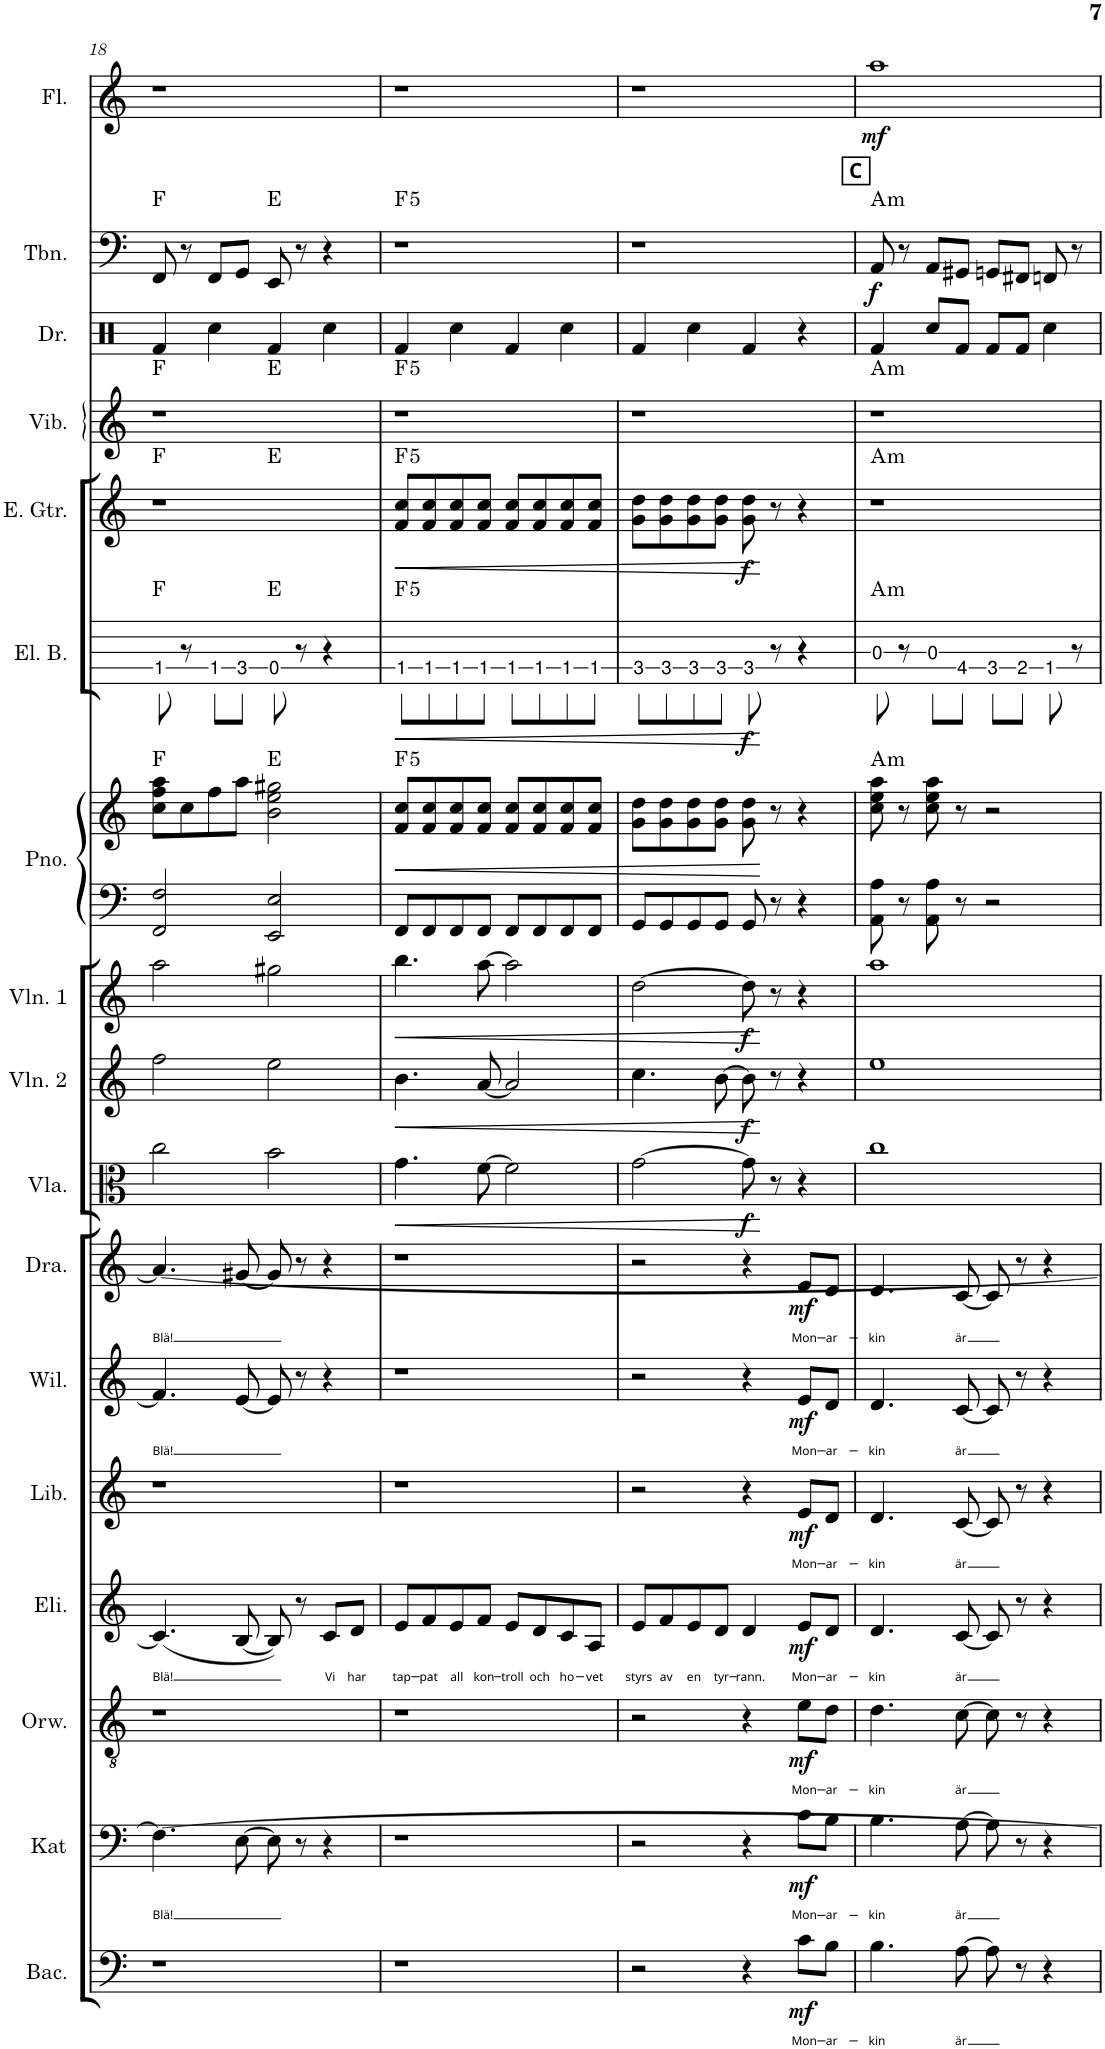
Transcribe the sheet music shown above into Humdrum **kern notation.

**kern	**text	**dynam	**kern	**text	**dynam	**kern	**text	**dynam	**kern	**text	**dynam	**kern	**text	**dynam	**kern	**text	**dynam	**kern	**text	**dynam	**kern	**dynam	**kern	**dynam	**kern	**dynam	**kern	**kern	**dynam	**harte	**kern	**dynam	**kern	**dynam	**kern	**harte	**kern	**kern	**dynam	**harte	**kern	**dynam
*part17	*part17	*part17	*part16	*part16	*part16	*part15	*part15	*part15	*part14	*part14	*part14	*part13	*part13	*part13	*part12	*part12	*part12	*part11	*part11	*part11	*part10	*part10	*part9	*part9	*part8	*part8	*part7	*part7	*part7	*part7	*part6	*part6	*part5	*part5	*part4	*part4	*part3	*part2	*part2	*part2	*part1	*part1
*staff18	*staff18	*staff18	*staff17	*staff17	*staff17	*staff16	*staff16	*staff16	*staff15	*staff15	*staff15	*staff14	*staff14	*staff14	*staff13	*staff13	*staff13	*staff12	*staff12	*staff12	*staff11	*staff11	*staff10	*staff10	*staff9	*staff9	*staff8	*staff7	*staff7/8	*	*staff6	*staff6	*staff5	*staff5	*staff4	*	*staff3	*staff2	*staff2	*	*staff1	*staff1
*I"Bacon	*	*	*I"Kat	*	*	*I"Orwen	*	*	*I"Elisabet	*	*	*I"Libby	*	*	*I"Wilma Shakespeare	*	*	*I"Drake	*	*	*I"Viola	*	*I"Violin 2	*	*I"Violin 1	*	*I"Piano	*	*	*	*I"5-str. Electric Bass	*	*I"Electric Guitar	*	*I"Vibraphone	*	*I"Drum Set	*I"Trombone	*	*	*I"Flute	*
*I'Bac.	*	*	*I'Kat	*	*	*I'Orw.	*	*	*I'Eli.	*	*	*I'Lib.	*	*	*I'Wil.	*	*	*I'Dra.	*	*	*I'Vla.	*	*I'Vln. 2	*	*I'Vln. 1	*	*I'Pno.	*	*	*	*I'El. B.	*	*I'E. Gtr.	*	*I'Vib.	*	*I'Dr.	*I'Tbn.	*	*	*I'Fl.	*
!!LO:PB:g=z
*clefF4	*	*	*clefF4	*	*	*clefGv2	*	*	*clefG2	*	*	*clefG2	*	*	*clefG2	*	*	*clefG2	*	*	*clefC3	*	*clefG2	*	*clefG2	*	*clefF4	*clefG2	*	*	*	*	*clefG2	*	*clefG2	*	*clefX	*clefF4	*	*	*clefG2	*
*	*	*	*	*	*	*Trd7c12	*	*	*	*	*	*	*	*	*	*	*	*	*	*	*	*	*	*	*	*	*	*	*	*	*Trd7c12	*	*Trd7c12	*	*	*	*	*	*	*	*Trd-7c-12	*
*k[]	*	*	*k[]	*	*	*k[]	*	*	*k[]	*	*	*k[]	*	*	*k[]	*	*	*k[]	*	*	*k[]	*	*k[]	*	*k[]	*	*k[]	*k[]	*	*	*k[]	*	*k[]	*	*k[]	*	*k[]	*k[]	*	*	*k[]	*
*M4/4	*	*	*M4/4	*	*	*M4/4	*	*	*M4/4	*	*	*M4/4	*	*	*M4/4	*	*	*M4/4	*	*	*M4/4	*	*M4/4	*	*M4/4	*	*M4/4	*M4/4	*	*	*M4/4	*	*M4/4	*	*M4/4	*	*M4/4	*M4/4	*	*	*M4/4	*
=18	=18	=18	=18	=18	=18	=18	=18	=18	=18	=18	=18	=18	=18	=18	=18	=18	=18	=18	=18	=18	=18	=18	=18	=18	=18	=18	=18	=18	=18	=18	=18	=18	=18	=18	=18	=18	=18	=18	=18	=18	=18	=18
!	!	!	!	!LO:LY:b	!	!	!	!	!	!LO:LY:b	!	!	!	!	!	!LO:LY:b	!	!	!LO:LY:b	!	!	!	!	!	!	!	!	!	!	!	!	!	!	!	!	!	!	!	!	!	!	!
*	*	*	*	*	*	*	*	*	*	*	*	*	*	*	*	*	*	*	*	*	*	*	*	*	*	*	*	*	*	*	*	*	*	*	*^	*	*	*	*	*	*	*
1r	.	.	4.F\_	Blä!	.	1r	.	.	(4.c/]	Blä!	.	1r	.	.	4.f/]	Blä!	.	4.a/_	Blä!	.	2cc\	.	2ff\	.	2aa\	.	2FF/ 2F/	8cc\ 8ff\ 8aa\L	.	F:maj	8FF\	.	1r	.	1r	2ryy	F:maj	4Rf/	8FF/	.	F:maj	1r	.
.	.	.	.	.	.	.	.	.	.	.	.	.	.	.	.	.	.	.	.	.	.	.	.	.	.	.	.	8cc\	.	.	8r	.	.	.	.	.	.	.	8r	.	.	.	.
.	.	.	.	.	.	.	.	.	.	.	.	.	.	.	.	.	.	.	.	.	.	.	.	.	.	.	.	8ff\	.	.	8FF\L	.	.	.	.	.	.	4Rcc\	8FF/L	.	.	.	.
.	.	.	[8E\	.	.	.	.	.	[8B/	.	.	.	.	.	[8e/	.	.	[8g#X/	.	.	.	.	.	.	.	.	.	8aa\J	.	.	8GG\J	.	.	.	.	.	.	.	8GG/J	.	.	.	.
.	.	.	8E\]	.	.	.	.	.	8B/])	.	.	.	.	.	8e/]	.	.	8g#/]	.	.	2b\	.	2ee\	.	2gg#X\	.	2EE/ 2E/	2b\ 2ee\ 2gg#X\	.	E:maj	8EE\	.	.	.	.	2ryy	E:maj	4Rf/	8EE/	.	E:maj	.	.
.	.	.	8r	.	.	.	.	.	8r	.	.	.	.	.	8r	.	.	8r	.	.	.	.	.	.	.	.	.	.	.	.	8r	.	.	.	.	.	.	.	8r	.	.	.	.
!	!	!	!	!	!	!	!	!	!	!LO:LY:b	!	!	!	!	!	!	!	!	!	!	!	!	!	!	!	!	!	!	!	!	!	!	!	!	!	!	!	!	!	!	!	!	!
.	.	.	4r	.	.	.	.	.	8c/L	Vi	.	.	.	.	4r	.	.	4r	.	.	.	.	.	.	.	.	.	.	.	.	4r	.	.	.	.	.	.	4Rcc\	4r	.	.	.	.
!	!	!	!	!	!	!	!	!	!	!LO:LY:b	!	!	!	!	!	!	!	!	!	!	!	!	!	!	!	!	!	!	!	!	!	!	!	!	!	!	!	!	!	!	!	!	!
.	.	.	.	.	.	.	.	.	8d/J	har	.	.	.	.	.	.	.	.	.	.	.	.	.	.	.	.	.	.	.	.	.	.	.	.	.	.	.	.	.	.	.	.	.
=19	=19	=19	=19	=19	=19	=19	=19	=19	=19	=19	=19	=19	=19	=19	=19	=19	=19	=19	=19	=19	=19	=19	=19	=19	=19	=19	=19	=19	=19	=19	=19	=19	=19	=19	=19	=19	=19	=19	=19	=19	=19	=19	=19
!	!	!	!	!	!	!	!	!	!	!LO:LY:b	!	!	!	!	!	!	!	!	!	!	!	!LO:HP:b	!	!LO:HP:b	!	!LO:HP:b	!	!	!LO:HP:b	!LO:H:kt=5	!	!LO:HP:b	!	!LO:HP:b	!	!	!LO:H:kt=5	!	!	!	!LO:H:kt=5	!	!
*	*	*	*	*	*	*	*	*	*	*	*	*	*	*	*	*	*	*	*	*	*	*	*	*	*	*	*	*	*	*	*	*	*	*	*v	*v	*	*	*	*	*	*	*
1r	.	.	1r	.	.	1r	.	.	8e/L	tap-	.	1r	.	.	1r	.	.	1r	.	.	4.g\	<	4.b\	<	4.bb\	<	8FF/L	8f/ 8cc/L	<	F:(1,5)	8FF\L	<	8f/ 8cc/L	<	1r	F:(1,5)	4Rf/	1r	.	F:(1,5)	1r	.
!	!	!	!	!	!	!	!	!	!	!LO:LY:b	!	!	!	!	!	!	!	!	!	!	!	!	!	!	!	!	!	!	!	!	!	!	!	!	!	!	!	!	!	!	!	!
.	.	.	.	.	.	.	.	.	8f/	-pat	.	.	.	.	.	.	.	.	.	.	.	.	.	.	.	.	8FF/	8f/ 8cc/	.	.	8FF\	.	8f/ 8cc/	.	.	.	.	.	.	.	.	.
!	!	!	!	!	!	!	!	!	!	!LO:LY:b	!	!	!	!	!	!	!	!	!	!	!	!	!	!	!	!	!	!	!	!	!	!	!	!	!	!	!	!	!	!	!	!
.	.	.	.	.	.	.	.	.	8e/	all	.	.	.	.	.	.	.	.	.	.	.	.	.	.	.	.	8FF/	8f/ 8cc/	.	.	8FF\	.	8f/ 8cc/	.	.	.	4Rcc\	.	.	.	.	.
!	!	!	!	!	!	!	!	!	!	!LO:LY:b	!	!	!	!	!	!	!	!	!	!	!	!	!	!	!	!	!	!	!	!	!	!	!	!	!	!	!	!	!	!	!	!
.	.	.	.	.	.	.	.	.	8f/J	kon-	.	.	.	.	.	.	.	.	.	.	[8f\	.	[8a/	.	[8aa\	.	8FF/J	8f/ 8cc/J	.	.	8FF\J	.	8f/ 8cc/J	.	.	.	.	.	.	.	.	.
!	!	!	!	!	!	!	!	!	!	!LO:LY:b	!	!	!	!	!	!	!	!	!	!	!	!	!	!	!	!	!	!	!	!	!	!	!	!	!	!	!	!	!	!	!	!
.	.	.	.	.	.	.	.	.	8e/L	-troll	.	.	.	.	.	.	.	.	.	.	2f\]	.	2a/]	.	2aa\]	.	8FF/L	8f/ 8cc/L	.	.	8FF\L	.	8f/ 8cc/L	.	.	.	4Rf/	.	.	.	.	.
!	!	!	!	!	!	!	!	!	!	!LO:LY:b	!	!	!	!	!	!	!	!	!	!	!	!	!	!	!	!	!	!	!	!	!	!	!	!	!	!	!	!	!	!	!	!
.	.	.	.	.	.	.	.	.	8d/	och	.	.	.	.	.	.	.	.	.	.	.	.	.	.	.	.	8FF/	8f/ 8cc/	.	.	8FF\	.	8f/ 8cc/	.	.	.	.	.	.	.	.	.
!	!	!	!	!	!	!	!	!	!	!LO:LY:b	!	!	!	!	!	!	!	!	!	!	!	!	!	!	!	!	!	!	!	!	!	!	!	!	!	!	!	!	!	!	!	!
.	.	.	.	.	.	.	.	.	8c/	ho-	.	.	.	.	.	.	.	.	.	.	.	.	.	.	.	.	8FF/	8f/ 8cc/	.	.	8FF\	.	8f/ 8cc/	.	.	.	4Rcc\	.	.	.	.	.
!	!	!	!	!	!	!	!	!	!	!LO:LY:b	!	!	!	!	!	!	!	!	!	!	!	!	!	!	!	!	!	!	!	!	!	!	!	!	!	!	!	!	!	!	!	!
.	.	.	.	.	.	.	.	.	8A/J	-vet	.	.	.	.	.	.	.	.	.	.	.	.	.	.	.	.	8FF/J	8f/ 8cc/J	.	.	8FF\J	.	8f/ 8cc/J	.	.	.	.	.	.	.	.	.
=20	=20	=20	=20	=20	=20	=20	=20	=20	=20	=20	=20	=20	=20	=20	=20	=20	=20	=20	=20	=20	=20	=20	=20	=20	=20	=20	=20	=20	=20	=20	=20	=20	=20	=20	=20	=20	=20	=20	=20	=20	=20	=20
!	!	!	!	!	!	!	!	!	!	!LO:LY:b	!	!	!	!	!	!	!	!	!	!	!	!	!	!	!	!	!	!	!	!	!	!	!	!	!	!	!	!	!	!	!	!
2r	.	.	2r	.	.	2r	.	.	8e/L	styrs	.	2r	.	.	2r	.	.	2r	.	.	[2g\	.	4.cc\	.	[2dd\	.	8GG/L	8g\ 8dd\L	.	.	8GG\L	.	8g\ 8dd\L	.	1r	.	4Rf/	1r	.	.	1r	.
!	!	!	!	!	!	!	!	!	!	!LO:LY:b	!	!	!	!	!	!	!	!	!	!	!	!	!	!	!	!	!	!	!	!	!	!	!	!	!	!	!	!	!	!	!	!
.	.	.	.	.	.	.	.	.	8f/	av	.	.	.	.	.	.	.	.	.	.	.	.	.	.	.	.	8GG/	8g\ 8dd\	.	.	8GG\	.	8g\ 8dd\	.	.	.	.	.	.	.	.	.
!	!	!	!	!	!	!	!	!	!	!LO:LY:b	!	!	!	!	!	!	!	!	!	!	!	!	!	!	!	!	!	!	!	!	!	!	!	!	!	!	!	!	!	!	!	!
.	.	.	.	.	.	.	.	.	8e/	en	.	.	.	.	.	.	.	.	.	.	.	.	.	.	.	.	8GG/	8g\ 8dd\	.	.	8GG\	.	8g\ 8dd\	.	.	.	4Rcc\	.	.	.	.	.
!	!	!	!	!	!	!	!	!	!	!LO:LY:b	!	!	!	!	!	!	!	!	!	!	!	!	!	!	!	!	!	!	!	!	!	!	!	!	!	!	!	!	!	!	!	!
.	.	.	.	.	.	.	.	.	8d/J	tyr-	.	.	.	.	.	.	.	.	.	.	.	.	[8b\	.	.	.	8GG/J	8g\ 8dd\J	.	.	8GG\J	.	8g\ 8dd\J	.	.	.	.	.	.	.	.	.
!	!	!	!	!	!	!	!	!	!	!LO:LY:b	!	!	!	!	!	!	!	!	!	!	!	!LO:DY:b	!	!LO:DY:b	!	!LO:DY:b	!	!	!	!	!	!LO:DY:b	!	!LO:DY:b	!	!	!	!	!	!	!	!
4r	.	.	4r	.	.	4r	.	.	4d/	-rann.	.	4r	.	.	4r	.	.	4r	.	.	8g\]	f	8b\]	f	8dd\]	f	8GG/	8g\ 8dd\	.	.	8GG\	f	8g\ 8dd\	f	.	.	4Rf/	.	.	.	.	.
.	.	.	.	.	.	.	.	.	.	.	.	.	.	.	.	.	.	.	.	.	8r	[	8r	[	8r	[	8r	8r	[	.	8r	[	8r	[	.	.	.	.	.	.	.	.
!	!LO:LY:b	!LO:DY:b	!	!LO:LY:b	!LO:DY:b	!	!LO:LY:b	!LO:DY:b	!	!LO:LY:b	!LO:DY:b	!	!LO:LY:b	!LO:DY:b	!	!LO:LY:b	!LO:DY:b	!	!LO:LY:b	!LO:DY:b	!	!	!	!	!	!	!	!	!	!	!	!	!	!	!	!	!	!	!	!	!	!
8c\L	Mon-	mf	8c\L	Mon-	mf	8e\L	Mon-	mf	8e/L	Mon-	mf	8e/L	Mon-	mf	8e/L	Mon-	mf	8e/L	Mon-	mf	4r	.	4r	.	4r	.	4r	4r	.	.	4r	.	4r	.	.	.	4r	.	.	.	.	.
!	!LO:LY:b	!	!	!LO:LY:b	!	!	!LO:LY:b	!	!	!LO:LY:b	!	!	!LO:LY:b	!	!	!LO:LY:b	!	!	!LO:LY:b	!	!	!	!	!	!	!	!	!	!	!	!	!	!	!	!	!	!	!	!	!	!	!
8B\J	-ar-	.	8B\J	-ar-	.	8d\J	-ar-	.	8d/J	-ar-	.	8d/J	-ar-	.	8d/J	-ar-	.	8d/J	-ar-	.	.	.	.	.	.	.	.	.	.	.	.	.	.	.	.	.	.	.	.	.	.	.
!!LO:REH:place=s1:b:B:cj:t=C
=21	=21	=21	=21	=21	=21	=21	=21	=21	=21	=21	=21	=21	=21	=21	=21	=21	=21	=21	=21	=21	=21	=21	=21	=21	=21	=21	=21	=21	=21	=21	=21	=21	=21	=21	=21	=21	=21	=21	=21	=21	=21	=21
!	!LO:LY:b	!	!	!LO:LY:b	!	!	!LO:LY:b	!	!	!LO:LY:b	!	!	!LO:LY:b	!	!	!LO:LY:b	!	!	!LO:LY:b	!	!	!	!	!	!	!	!	!	!	!LO:H:kt=m	!	!	!	!	!	!LO:H:kt=m	!	!	!LO:DY:b	!LO:H:kt=m	!	!LO:DY:b
4.B\	-kin	.	4.B\	-kin	.	4.d\	-kin	.	4.d/	-kin	.	4.d/	-kin	.	4.d/	-kin	.	4.d/	-kin	.	1cc	.	1ee	.	1aa	.	8AA\ 8A\	8cc\ 8ee\ 8aa\	.	A:min	8AA\	.	1r	.	1r	A:min	4Rf/	8AA/	f	A:min	1aa	mf
.	.	.	.	.	.	.	.	.	.	.	.	.	.	.	.	.	.	.	.	.	.	.	.	.	.	.	8r	8r	.	.	8r	.	.	.	.	.	.	8r	.	.	.	.
.	.	.	.	.	.	.	.	.	.	.	.	.	.	.	.	.	.	.	.	.	.	.	.	.	.	.	8AA\ 8A\	8cc\ 8ee\ 8aa\	.	.	8AA\L	.	.	.	.	.	8Rcc/L	8AA/L	.	.	.	.
!	!LO:LY:b	!	!	!LO:LY:b	!	!	!LO:LY:b	!	!	!LO:LY:b	!	!	!LO:LY:b	!	!	!LO:LY:b	!	!	!LO:LY:b	!	!	!	!	!	!	!	!	!	!	!	!	!	!	!	!	!	!	!	!	!	!	!
[8A\	är	.	[8A\	är	.	[8c\	är	.	[8c/	är	.	[8c/	är	.	[8c/	är	.	[8c/	är	.	.	.	.	.	.	.	8r	8r	.	.	8GG#\J	.	.	.	.	.	8Rf/J	8GG#X/J	.	.	.	.
8A\]	.	.	8A\]	.	.	8c\]	.	.	8c/]	.	.	8c/]	.	.	8c/]	.	.	8c/]	.	.	.	.	.	.	.	.	2r	2r	.	.	8GG\L	.	.	.	.	.	8Rf/L	8GGn/L	.	.	.	.
8r	.	.	8r	.	.	8r	.	.	8r	.	.	8r	.	.	8r	.	.	8r	.	.	.	.	.	.	.	.	.	.	.	.	8FF#\J	.	.	.	.	.	8Rf/J	8FF#X/J	.	.	.	.
4r	.	.	4r	.	.	4r	.	.	4r	.	.	4r	.	.	4r	.	.	4r	.	.	.	.	.	.	.	.	.	.	.	.	8FF\	.	.	.	.	.	4Rcc\	8FFn/	.	.	.	.
.	.	.	.	.	.	.	.	.	.	.	.	.	.	.	.	.	.	.	.	.	.	.	.	.	.	.	.	.	.	.	8r	.	.	.	.	.	.	8r	.	.	.	.
=	=	=	=	=	=	=	=	=	=	=	=	=	=	=	=	=	=	=	=	=	=	=	=	=	=	=	=	=	=	=	=	=	=	=	=	=	=	=	=	=	=	=
*-	*-	*-	*-	*-	*-	*-	*-	*-	*-	*-	*-	*-	*-	*-	*-	*-	*-	*-	*-	*-	*-	*-	*-	*-	*-	*-	*-	*-	*-	*-	*-	*-	*-	*-	*-	*-	*-	*-	*-	*-	*-	*-
